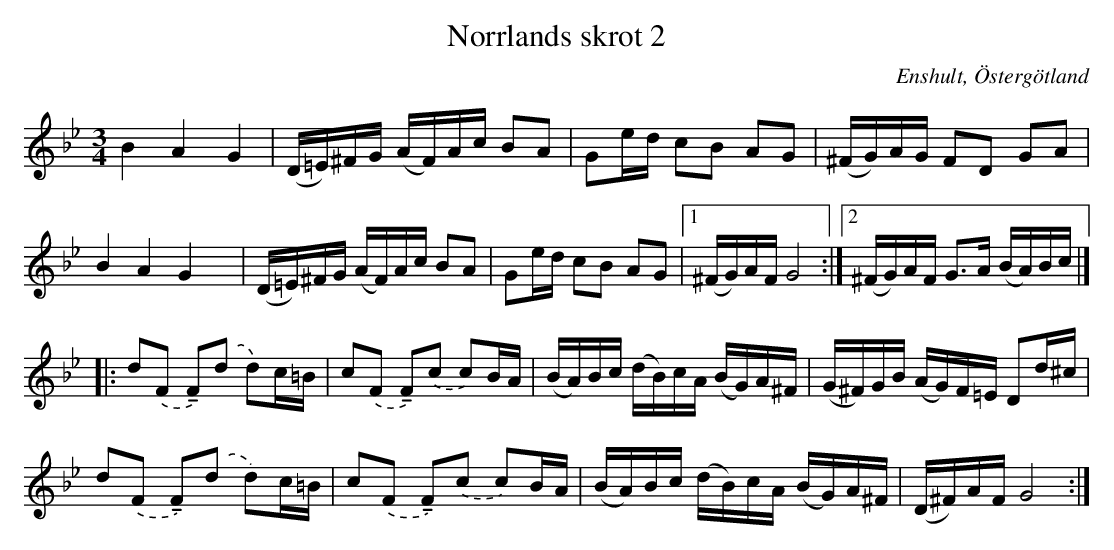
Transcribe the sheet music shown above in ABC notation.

X:1
T: Norrlands skrot 2
O: Enshult, Östergötland
M: 3/4
L: 1/16
K: Gm
B4 A4 G4       | (D=E)^FG (AF)Ac B2A2 | G2ed c2B2 A2G2 | (^FG)AG F2D2 G2A2 |
B4 A4 G4  x2     | (D=E)^FG (AF)Ac B2A2 | G2ed c2B2 A2G2 |1 (^FG)AF G8 :|2 (^FG)AF G2>A2 (BA)Bc |]
|: d2.(F2 !tenuto!F2).(d2 d2)c=B | c2.(F2 !tenuto!F2).(c2 c2)BA | (BA)Bc (dB)cA (BG)A^F | (G^F)GB (AG)F=E D2d^c |
   d2.(F2 !tenuto!F2).(d2 d2)c=B | c2.(F2 !tenuto!F2).(c2 c2)BA | (BA)Bc (dB)cA (BG)A^F | (D^F)AF G8 :|
